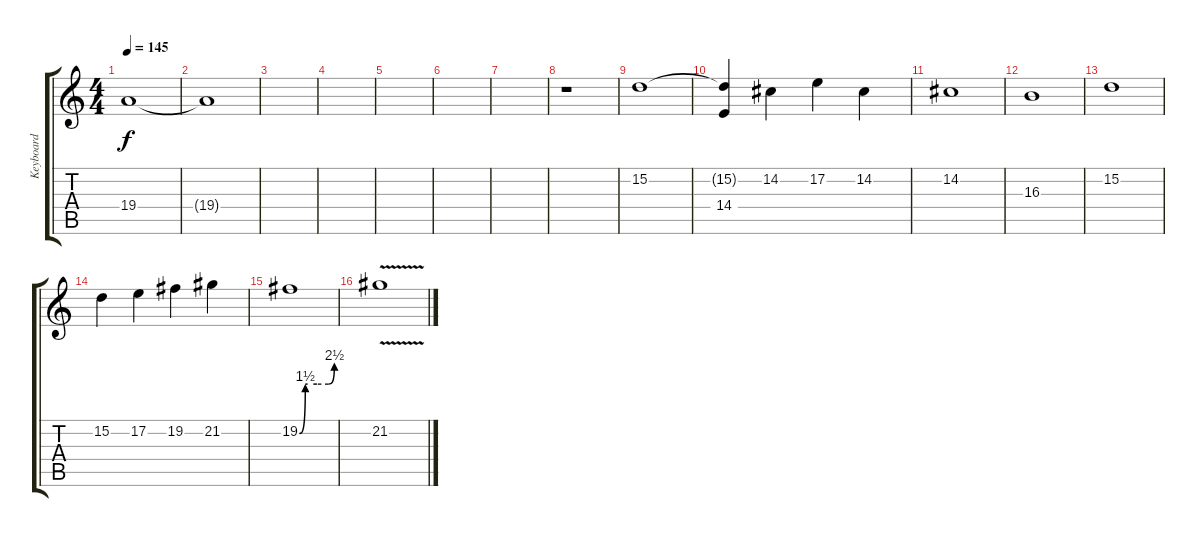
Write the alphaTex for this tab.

\track ("Keyboard" "Keyboard") {instrument lead1square}
\staff {score tabs}
\tuning (E4 B3 G3 D3 A2 E2) {hide}
\ts (4 4)
\tempo 145
\clef g2
\ks c
19.4.1{dy f volume 0} |
19.4{t}.1 |
|
|
|
|
|
r.1{volume 8 instrument lead1square} |
15.2.1 |
(15.2{t} 14.4).4 14.2.4 17.2.4 14.2.4 |
14.2.1 |
16.3.1 |
15.2.1 |
15.2.4 17.2.4 19.2.4 21.2.4 |
19.2{be (custom 0 0 10 6 14 6 30 6 50 6 60 10)}.1 |
21.2{v}.1
